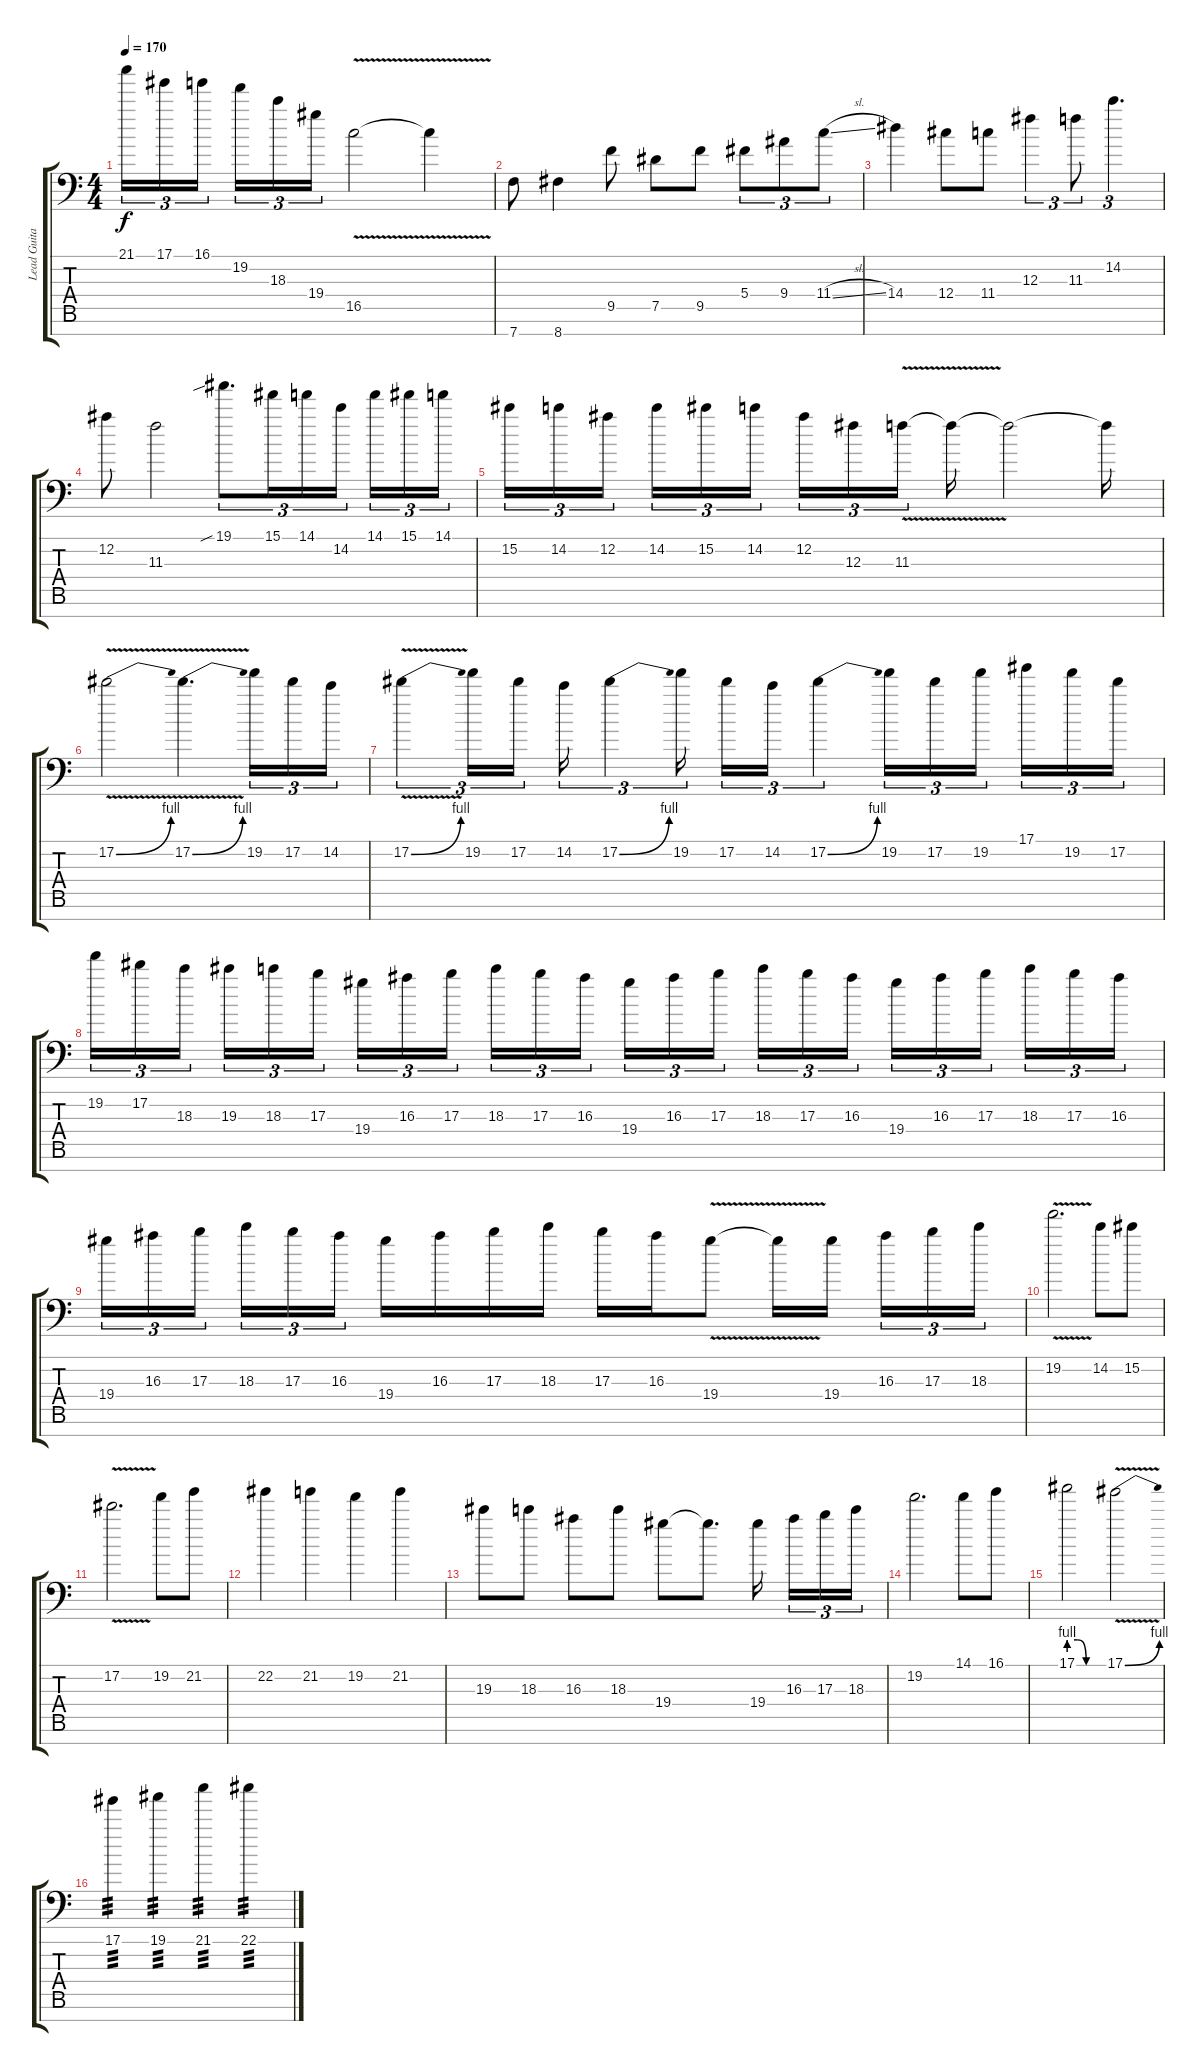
\track ("Lead Guitar" "Lead Guita") {instrument distortionguitar}
\staff {score tabs}
\tuning (Eb4 Bb3 Gb3 Db3 Ab2 Eb2 Bb1) {hide}
\ts (4 4)
\tempo 170
\clef f4
\ks c
21.1.16{tu (3 2) dy f} 17.1.16{tu (3 2)} 16.1.16{tu (3 2) beam splitsecondary} 19.2.16{tu (3 2)} 18.3.16{tu (3 2)} 19.4.16{tu (3 2)} 16.5{v}.2 16.5{t}.4 |
7.7.8 8.7.4 9.5.8 7.5.8 9.5.8 5.4.8{tu (3 2)} 9.4.8{tu (3 2)} 11.4{sl}.8{tu (3 2)} |
14.4.4 12.4.8 11.4.8 12.3.4{tu (3 2)} 11.3.8{tu (3 2)} 14.2.4{d tu (3 2)} |
12.2.8 11.3.2 19.1{sib}.8{d tu (3 2)} 15.1.16{tu (3 2)} 14.1.16{tu (3 2)} 14.2.16{tu (3 2) beam splitsecondary} 14.1.16{tu (3 2)} 15.1.16{tu (3 2)} 14.1.16{tu (3 2)} |
15.2.16{tu (3 2)} 14.2.16{tu (3 2)} 12.2.16{tu (3 2) beam splitsecondary} 14.2.16{tu (3 2)} 15.2.16{tu (3 2)} 14.2.16{tu (3 2)} 12.2.16{tu (3 2)} 12.3.16{tu (3 2)} 11.3{v}.16{tu (3 2) beam splitsecondary} 11.3{t}.16 11.3{t}.2 11.3{t}.16 |
17.2{be (bend 0 0 60 4) v}.2 17.2{be (bend 0 0 60 4) v}.4{d} 19.2.16{tu (3 2)} 17.2.16{tu (3 2)} 14.2.16{tu (3 2)} |
17.2{be (bend 0 0 60 4) v}.4{tu (3 2)} 19.2.16{tu (3 2)} 17.2.16{tu (3 2)} 14.2.16{tu (3 2)} 17.2{be (bend 0 0 60 4)}.4{tu (3 2)} 19.2.16{tu (3 2)} 17.2.16{tu (3 2)} 14.2.16{tu (3 2)} 17.2{be (bend 0 0 60 4)}.4{tu (3 2)} 19.2.16{tu (3 2)} 17.2.16{tu (3 2)} 19.2.16{tu (3 2) beam splitsecondary} 17.1.16{tu (3 2)} 19.2.16{tu (3 2)} 17.2.16{tu (3 2)} |
19.2.16{tu (3 2)} 17.2.16{tu (3 2)} 18.3.16{tu (3 2) beam splitsecondary} 19.3.16{tu (3 2)} 18.3.16{tu (3 2)} 17.3.16{tu (3 2)} 19.4.16{tu (3 2)} 16.3.16{tu (3 2)} 17.3.16{tu (3 2) beam splitsecondary} 18.3.16{tu (3 2)} 17.3.16{tu (3 2)} 16.3.16{tu (3 2)} 19.4.16{tu (3 2)} 16.3.16{tu (3 2)} 17.3.16{tu (3 2) beam splitsecondary} 18.3.16{tu (3 2)} 17.3.16{tu (3 2)} 16.3.16{tu (3 2)} 19.4.16{tu (3 2)} 16.3.16{tu (3 2)} 17.3.16{tu (3 2) beam splitsecondary} 18.3.16{tu (3 2)} 17.3.16{tu (3 2)} 16.3.16{tu (3 2)} |
19.4.16{tu (3 2)} 16.3.16{tu (3 2)} 17.3.16{tu (3 2) beam splitsecondary} 18.3.16{tu (3 2)} 17.3.16{tu (3 2)} 16.3.16{tu (3 2)} 19.4.16 16.3.16 17.3.16 18.3.16 17.3.16 16.3.16 19.4{v}.8 19.4{t}.16 19.4.16{beam splitsecondary} 16.3.16{tu (3 2)} 17.3.16{tu (3 2)} 18.3.16{tu (3 2)} |
19.2{v}.2{d} 14.2.8 15.2.8 |
17.2{v}.2{d} 19.2.8 21.2.8 |
22.2.4 21.2.4 19.2.4 21.2.4 |
19.3.8 18.3.8 16.3.8 18.3.8 19.4.8 19.4{t}.8{d} 19.4.16{beam splitsecondary} 16.3.16{tu (3 2)} 17.3.16{tu (3 2)} 18.3.16{tu (3 2)} |
19.2.2{d} 14.1.8 16.1.8 |
17.1{be (custom 0 4 15 4 30 0 60 0)}.2 17.1{be (bend 0 0 60 4) v}.2 |
17.1.4{tp 3} 19.1.4{tp 3} 21.1.4{tp 3} 22.1.4{tp 3}
